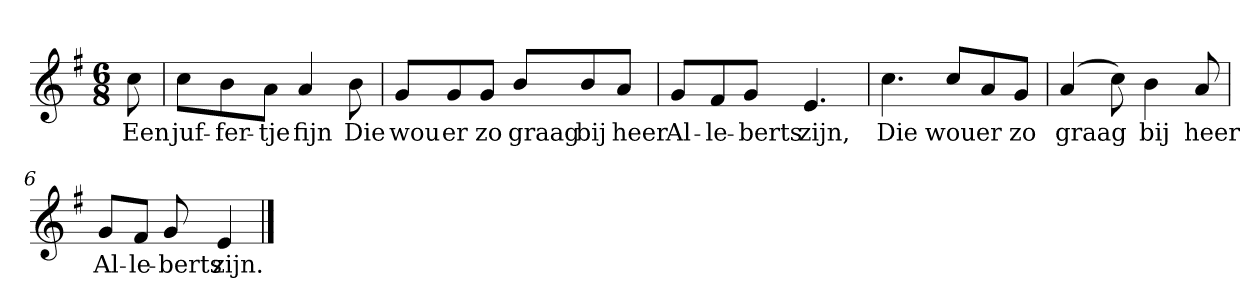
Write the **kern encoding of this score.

**kern	**text
*part1	*part1
*staff1	*staff1
*clefG2	*
*k[f#]	*
*G:	*
*M6/8	*
*MM243	*
=	=
8cc	Een
=1	=1
8cc\L	juf-
8b\	-fer-
8a\J	-tje
4a	fijn
8b	Die
=2	=2
8g/L	wou
8g/	er
8g/J	zo
8b/L	graag
8b/	bij
8a/J	heer
=3	=3
8g/L	Al-
8f#/	-le-
8g/J	-berts
4.e	zijn,
=4	=4
4.cc	Die
8cc/L	wou
8a/	er
8g/J	zo
=5	=5
(4a	graag
8cc)	.
4b	bij
8a	heer
=6	=6
8g/L	Al-
8f#/J	-le-
8g	-berts
4e	zijn.
==	==
*-	*-
